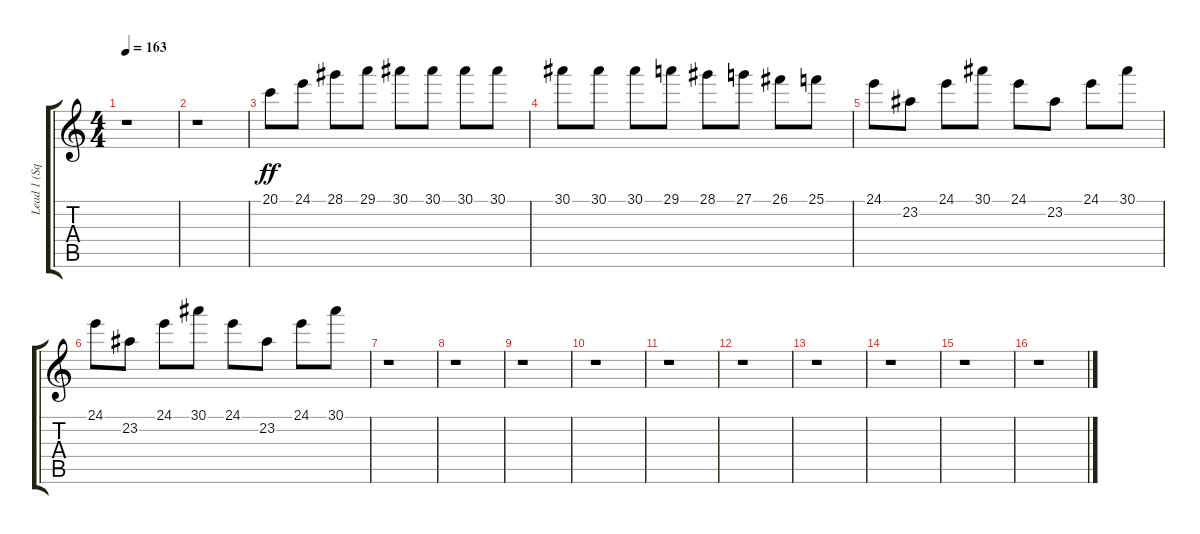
\track ("Lead 1 (Square Wave)" "Lead 1 (Sq") {instrument acousticgrandpiano}
\staff {score tabs}
\tuning (E4 B3 G3 D3 A2 E2) {hide}
\ts (4 4)
\tempo 163
\clef g2
\ks c
r.1{dy ff} |
r.1 |
20.1.8 24.1.8 28.1.8 29.1.8 30.1.8 30.1.8 30.1.8 30.1.8 |
30.1.8 30.1.8 30.1.8 29.1.8 28.1.8 27.1.8 26.1.8 25.1.8 |
24.1.8 23.2.8 24.1.8 30.1.8 24.1.8 23.2.8 24.1.8 30.1.8 |
24.1.8 23.2.8 24.1.8 30.1.8 24.1.8 23.2.8 24.1.8 30.1.8 |
r.1 |
r.1 |
r.1 |
r.1 |
r.1 |
r.1 |
r.1 |
r.1 |
r.1 |
r.1
